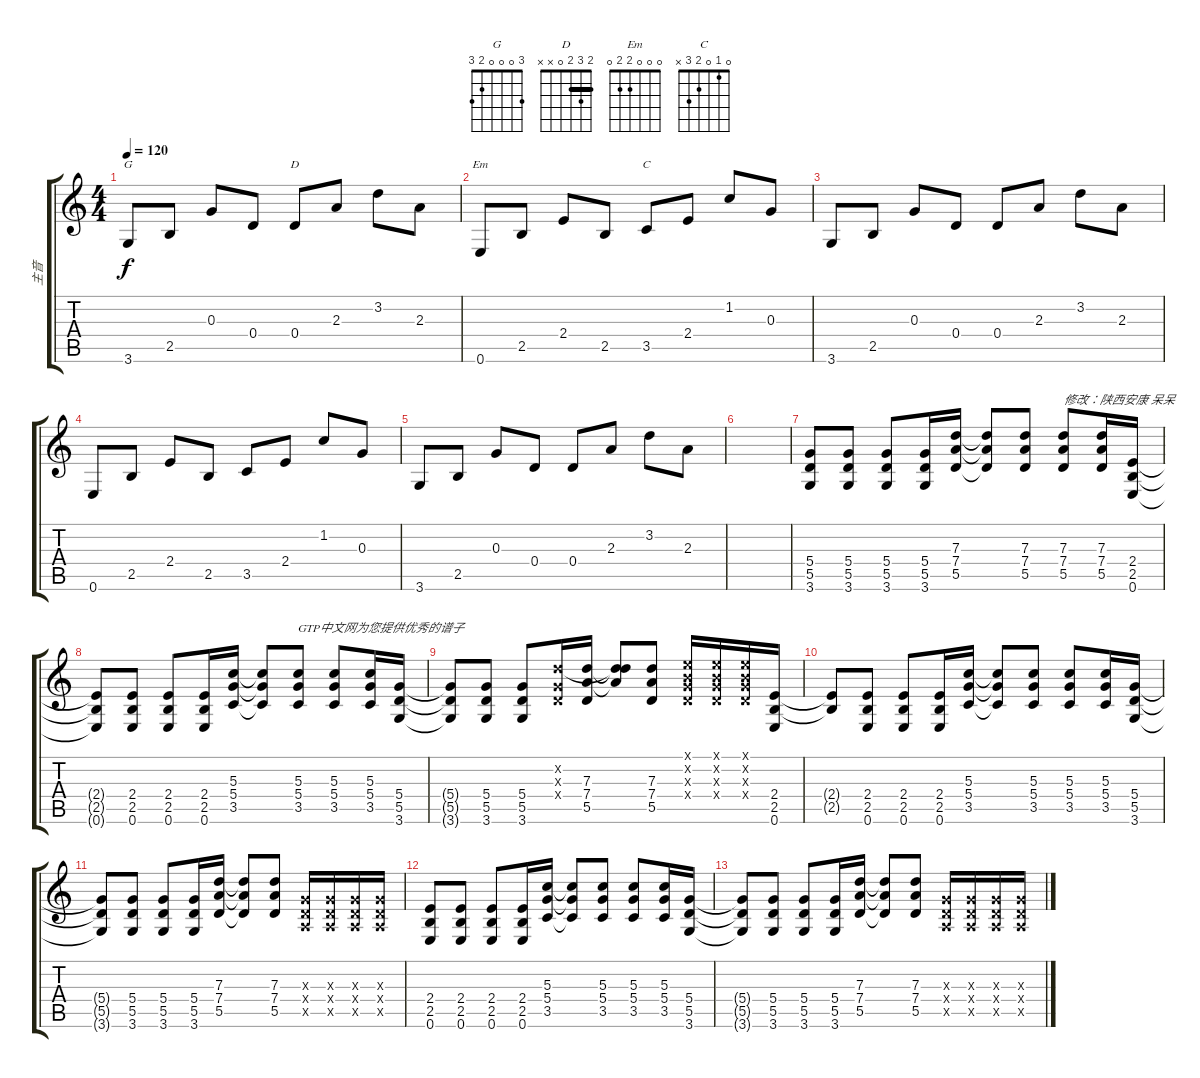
\track ("主音" "主音") {instrument electricguitarmuted}
\staff {score tabs}
\tuning (E4 B3 G3 D3 A2 E2) {hide}
\chord ("G" 3 0 0 0 2 3)
\chord ("D" 2 3 2 0 x x) {barre 2}
\chord ("Em" 0 0 0 2 2 0)
\chord ("C" 0 1 0 2 3 x)
\ts (4 4)
\tempo 120
\clef g2
\ks c
3.6.8{ch "G" dy f} 2.5.8 0.3.8 0.4.8 0.4.8{ch "D"} 2.3.8 3.2.8 2.3.8 |
0.6.8{ch "Em"} 2.5.8 2.4.8 2.5.8 3.5.8{ch "C"} 2.4.8 1.2.8 0.3.8 |
3.6.8 2.5.8 0.3.8 0.4.8 0.4.8 2.3.8 3.2.8 2.3.8 |
0.6.8 2.5.8 2.4.8 2.5.8 3.5.8 2.4.8 1.2.8 0.3.8 |
3.6.8 2.5.8 0.3.8 0.4.8 0.4.8 2.3.8 3.2.8 2.3.8 |
|
(5.4 5.5 3.6).8{instrument overdrivenguitar} (5.4 5.5 3.6).8 (5.4 5.5 3.6).8 (5.4 5.5 3.6).16 (7.3 7.4 5.5).16 (7.3{t} 7.4{t} 5.5{t}).8 (7.3 7.4 5.5).8 (7.3 7.4 5.5).8{txt "修改：陕西安康 呆呆"} (7.3 7.4 5.5).16 (2.4 2.5 0.6).16 |
(2.4{t} 2.5{t} 0.6{t}).8 (2.4 2.5 0.6).8 (2.4 2.5 0.6).8 (2.4 2.5 0.6).16 (5.3 5.4 3.5).16 (5.3{t} 5.4{t} 3.5{t}).8 (5.3 5.4 3.5).8{txt "GTP中文网为您提供优秀的谱子"} (5.3 5.4 3.5).8 (5.3 5.4 3.5).16 (5.4 5.5 3.6).16 |
(5.4{t} 5.5{t} 3.6{t}).8 (5.4 5.5 3.6).8 (5.4 5.5 3.6).8 (3.2{x} 0.3{x} 0.4{x}).16 (7.3 7.4 5.5).16 (3.2{t} 7.3{t} 7.4{t}).8 (7.3 7.4 5.5).8 (0.1{x} 0.2{x} 0.3{x} 0.4{x}).16 (0.1{x} 0.2{x} 0.3{x} 0.4{x}).16 (0.1{x} 0.2{x} 0.3{x} 0.4{x}).16 (2.4 2.5 0.6).16 |
(2.4{t} 2.5{t}).8 (2.4 2.5 0.6).8 (2.4 2.5 0.6).8 (2.4 2.5 0.6).16 (5.3 5.4 3.5).16 (5.3{t} 5.4{t} 3.5{t}).8 (5.3 5.4 3.5).8 (5.3 5.4 3.5).8 (5.3 5.4 3.5).16 (5.4 5.5 3.6).16 |
(5.4{t} 5.5{t} 3.6{t}).8 (5.4 5.5 3.6).8 (5.4 5.5 3.6).8 (5.4 5.5 3.6).16 (7.3 7.4 5.5).16 (7.3{t} 7.4{t} 5.5{t}).8 (7.3 7.4 5.5).8 (0.3{x} 0.4{x} 0.5{x}).16 (0.3{x} 0.4{x} 0.5{x}).16 (0.3{x} 0.4{x} 0.5{x}).16 (0.3{x} 0.4{x} 0.5{x}).16 |
(2.4 2.5 0.6).8 (2.4 2.5 0.6).8 (2.4 2.5 0.6).8 (2.4 2.5 0.6).16 (5.3 5.4 3.5).16 (5.3{t} 5.4{t} 3.5{t}).8 (5.3 5.4 3.5).8 (5.3 5.4 3.5).8 (5.3 5.4 3.5).16 (5.4 5.5 3.6).16 |
(5.4{t} 5.5{t} 3.6{t}).8 (5.4 5.5 3.6).8 (5.4 5.5 3.6).8 (5.4 5.5 3.6).16 (7.3 7.4 5.5).16 (7.3{t} 7.4{t} 5.5{t}).8 (7.3 7.4 5.5).8 (0.3{x} 0.4{x} 0.5{x}).16 (0.3{x} 0.4{x} 0.5{x}).16 (0.3{x} 0.4{x} 0.5{x}).16 (0.3{x} 0.4{x} 0.5{x}).16
